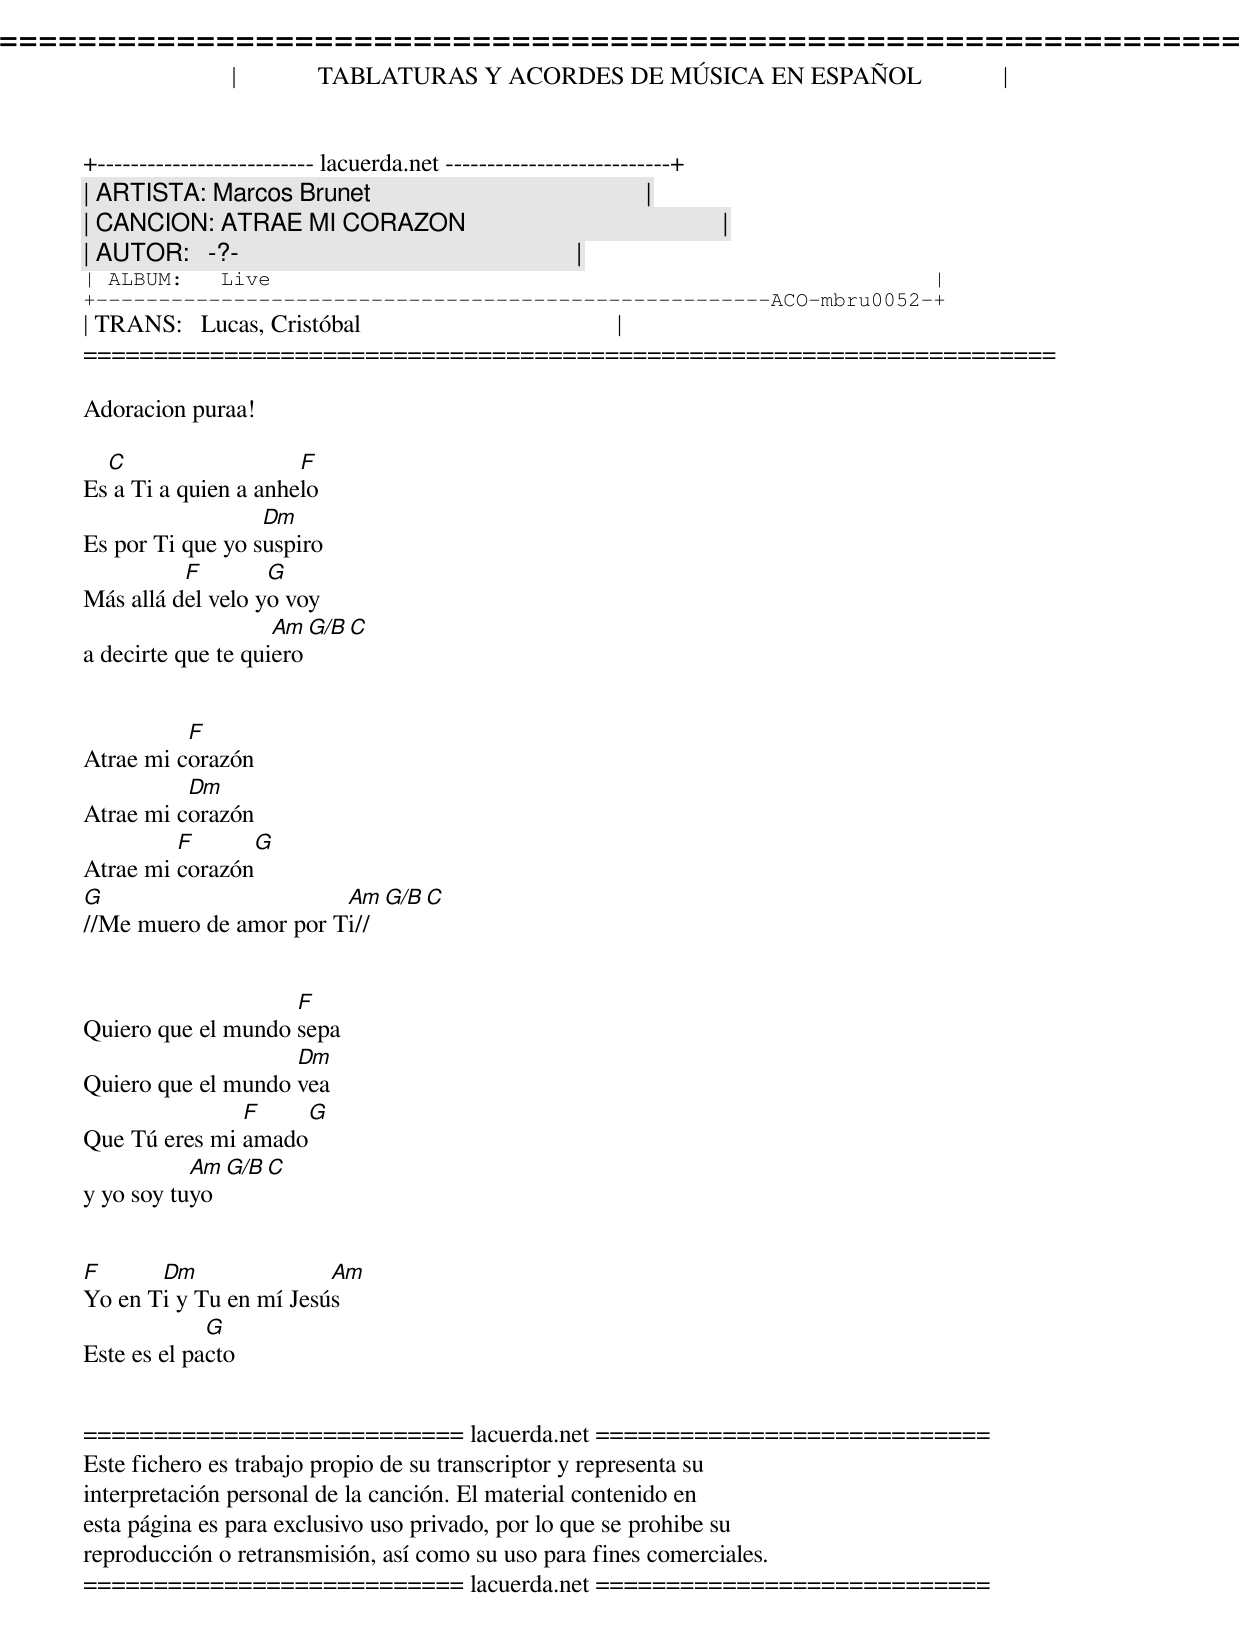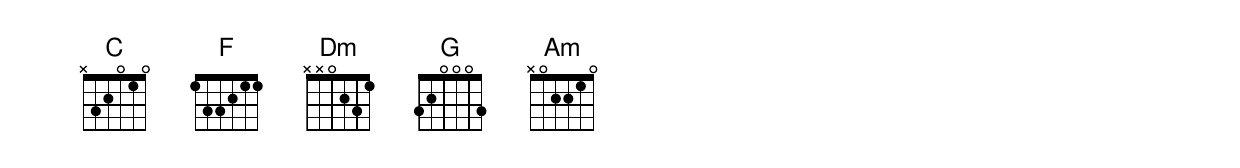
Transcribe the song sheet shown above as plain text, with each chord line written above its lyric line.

=====================================================================
|             TABLATURAS Y ACORDES DE MÚSICA EN ESPAÑOL             |
+-------------------------- lacuerda.net ---------------------------+
| ARTISTA: Marcos Brunet                                            |
| CANCION: ATRAE MI CORAZON                                         |
| AUTOR:   -?-                                                      |
| ALBUM:   Live                                                     |
+------------------------------------------------------ACO-mbru0052-+
| TRANS:   Lucas, Cristóbal                                         |
=====================================================================

Adoracion puraa!

  C                   F
Es a Ti a quien a anhelo
                  Dm
Es por Ti que yo suspiro
          F        G
Más allá del velo yo voy
                    Am  G/B  C
a decirte que te quiero


          F
Atrae mi corazón
          Dm
Atrae mi corazón
         F        G
Atrae mi corazón
G                       Am  G/B  C
//Me muero de amor por Ti//


                    F
Quiero que el mundo sepa
                    Dm
Quiero que el mundo vea
               F    G
Que Tú eres mi amado
           Am  G/B  C
y yo soy tuyo


F      Dm               Am
Yo en Ti y Tu en mí Jesús
             G
Este es el pacto


=========================== lacuerda.net ============================
Este fichero es trabajo propio de su transcriptor y representa su
interpretación personal de la canción. El material contenido en
esta página es para exclusivo uso privado, por lo que se prohibe su
reproducción o retransmisión, así como su uso para fines comerciales.
=========================== lacuerda.net ============================
